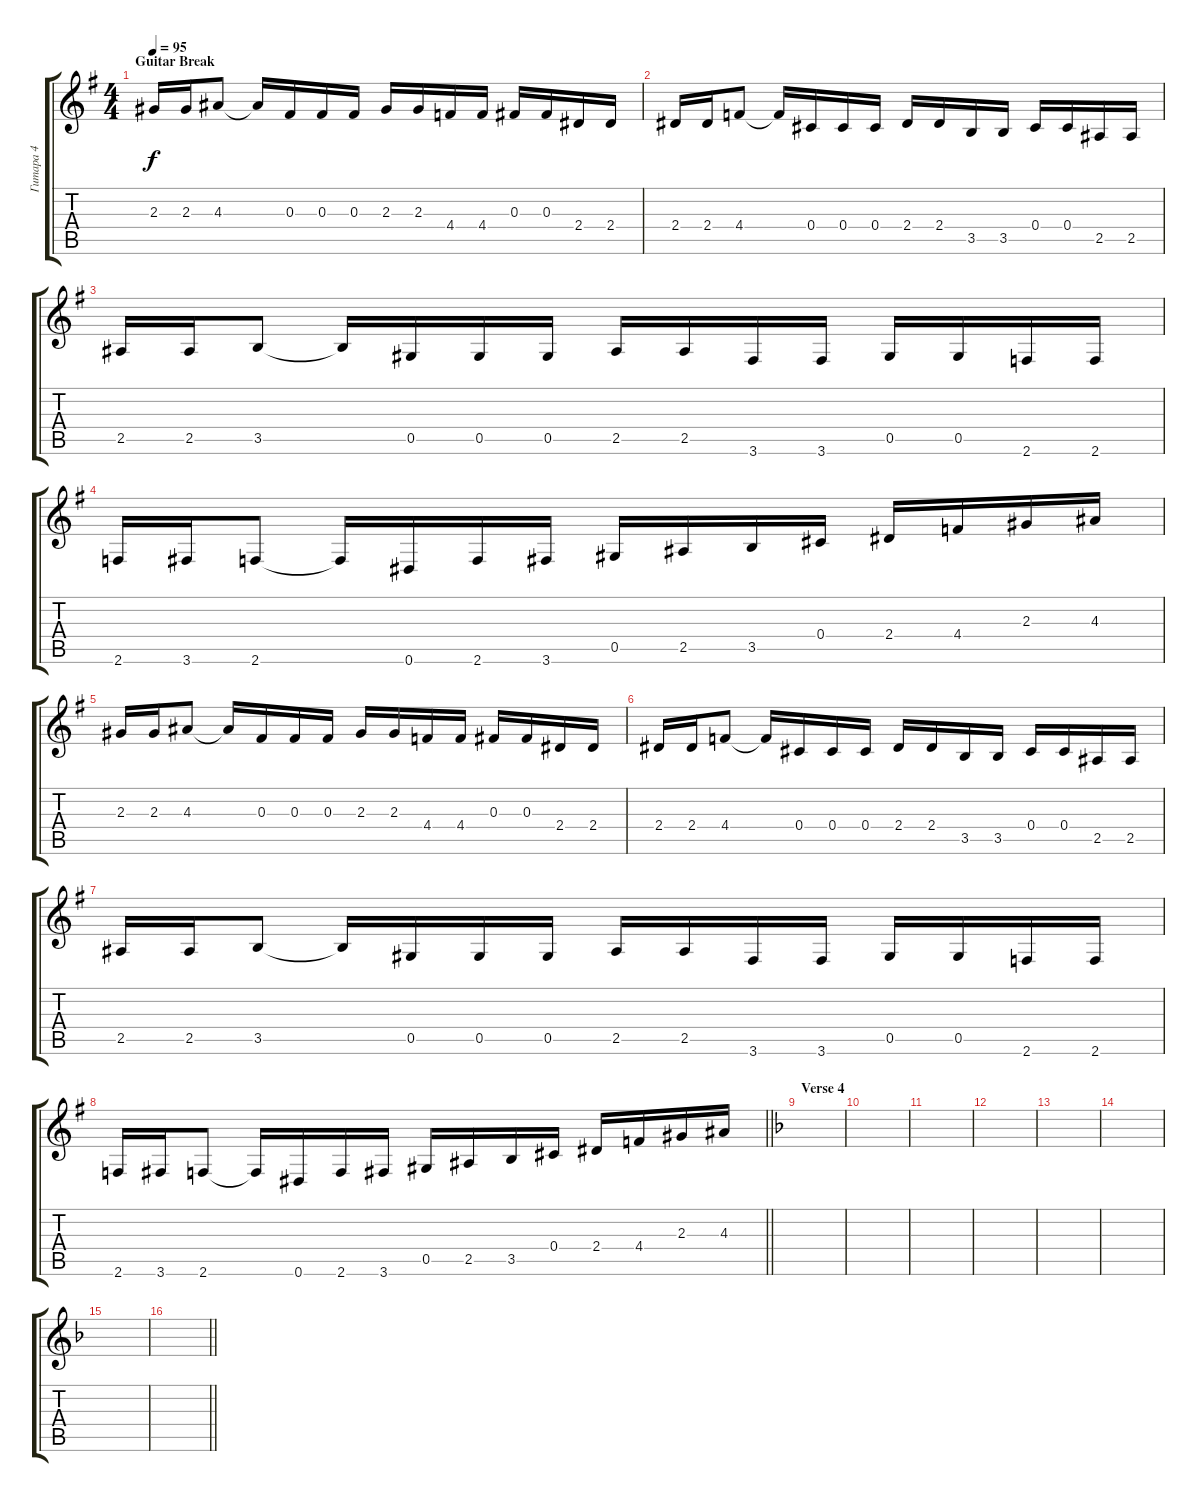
\track ("Гитара 4" "Гитара 4") {instrument distortionguitar}
\staff {score tabs}
\tuning (Eb4 Bb3 Gb3 Db3 Ab2 Eb2) {hide}
\ts (4 4)
\section ("" "Guitar Break")
\tempo 95
\clef g2
\ks eminor
2.3.16{dy f volume 15} 2.3.16 4.3.8 4.3{t}.16 0.3.16 0.3.16 0.3.16 2.3.16 2.3.16 4.4.16 4.4.16 0.3.16 0.3.16 2.4.16 2.4.16 |
2.4.16 2.4.16 4.4.8 4.4{t}.16 0.4.16 0.4.16 0.4.16 2.4.16 2.4.16 3.5.16 3.5.16 0.4.16 0.4.16 2.5.16 2.5.16 |
2.5.16 2.5.16 3.5.8 3.5{t}.16 0.5.16 0.5.16 0.5.16 2.5.16 2.5.16 3.6.16 3.6.16 0.5.16 0.5.16 2.6.16 2.6.16 |
2.6.16 3.6.16 2.6.8 2.6{t}.16 0.6.16 2.6.16 3.6.16 0.5.16 2.5.16 3.5.16 0.4.16 2.4.16 4.4.16 2.3.16 4.3.16 |
2.3.16 2.3.16 4.3.8 4.3{t}.16 0.3.16 0.3.16 0.3.16 2.3.16 2.3.16 4.4.16 4.4.16 0.3.16 0.3.16 2.4.16 2.4.16 |
2.4.16 2.4.16 4.4.8 4.4{t}.16 0.4.16 0.4.16 0.4.16 2.4.16 2.4.16 3.5.16 3.5.16 0.4.16 0.4.16 2.5.16 2.5.16 |
2.5.16 2.5.16 3.5.8 3.5{t}.16 0.5.16 0.5.16 0.5.16 2.5.16 2.5.16 3.6.16 3.6.16 0.5.16 0.5.16 2.6.16 2.6.16 |
\barLineRight lightlight
2.6.16 3.6.16 2.6.8 2.6{t}.16 0.6.16 2.6.16 3.6.16 0.5.16 2.5.16 3.5.16 0.4.16 2.4.16 4.4.16 2.3.16 4.3.16 |
\section ("" "Verse 4")
\ks dminor
|
|
|
|
|
|
|
\barLineRight lightlight
